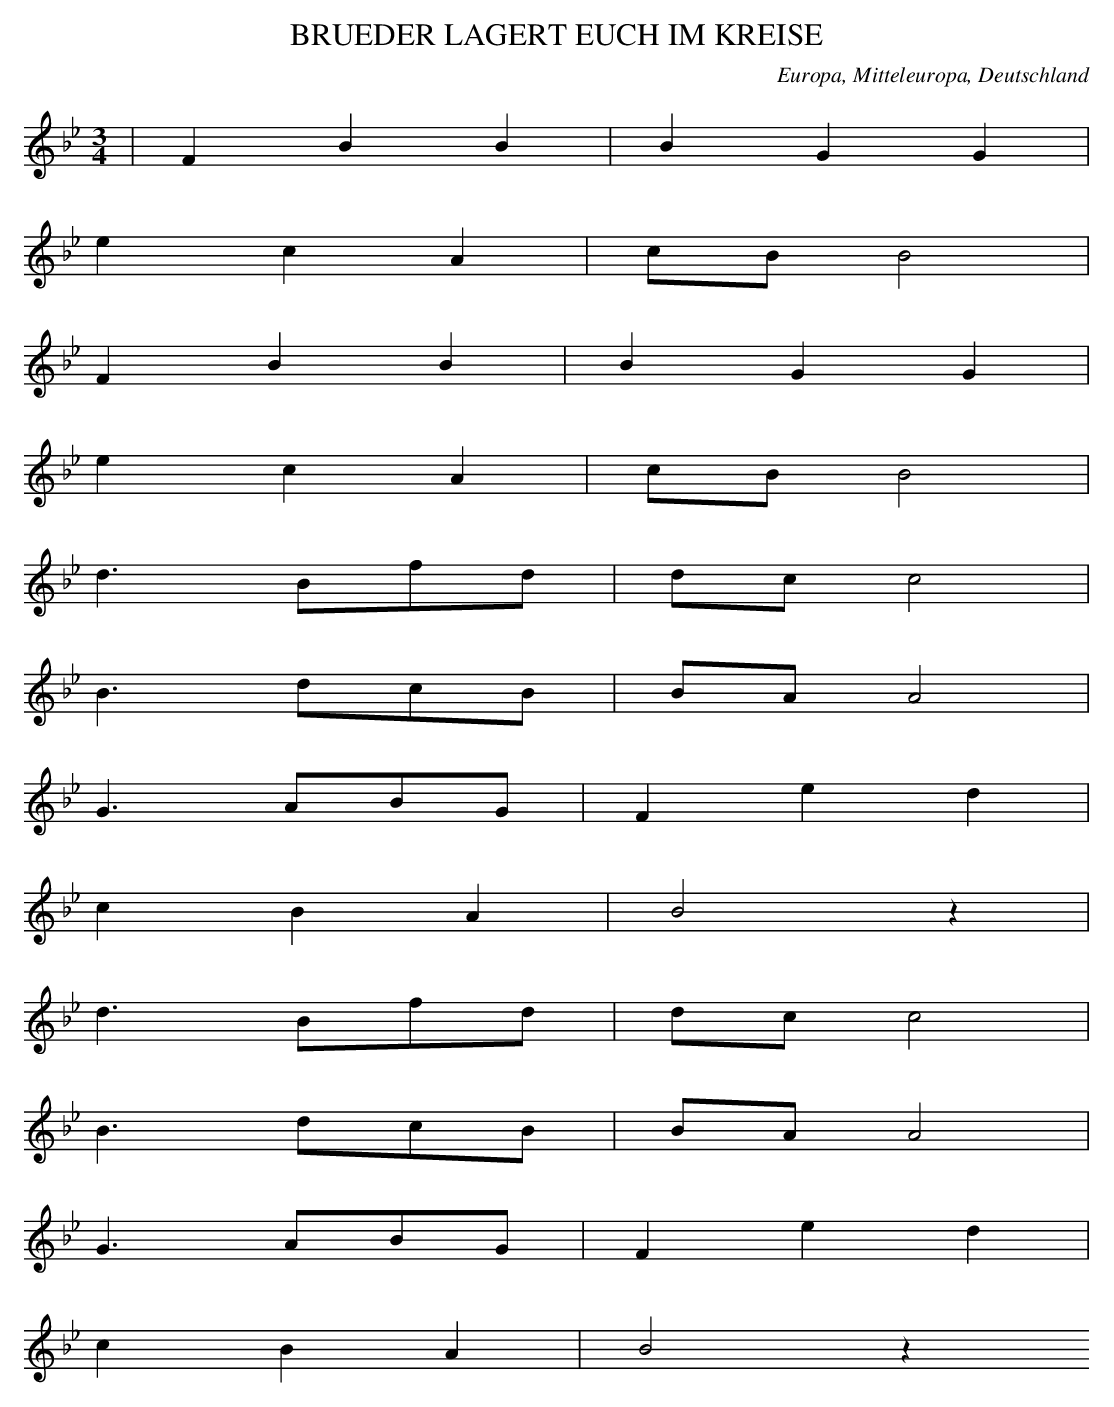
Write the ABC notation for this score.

X:1
T: BRUEDER LAGERT EUCH IM KREISE
O: Europa, Mitteleuropa, Deutschland
M: 3/4
L: 1/8
K: Bb
 | F2B2B2 | B2G2G2 |
e2c2A2 | cBB4 |
F2B2B2 | B2G2G2 |
e2c2A2 | cBB4 |
d3Bfd | dcc4 |
B3dcB | BAA4 |
G3ABG | F2e2d2 |
c2B2A2 | B4z2 |
d3Bfd | dcc4 |
B3dcB | BAA4 |
G3ABG | F2e2d2 |
c2B2A2 | B4z2
